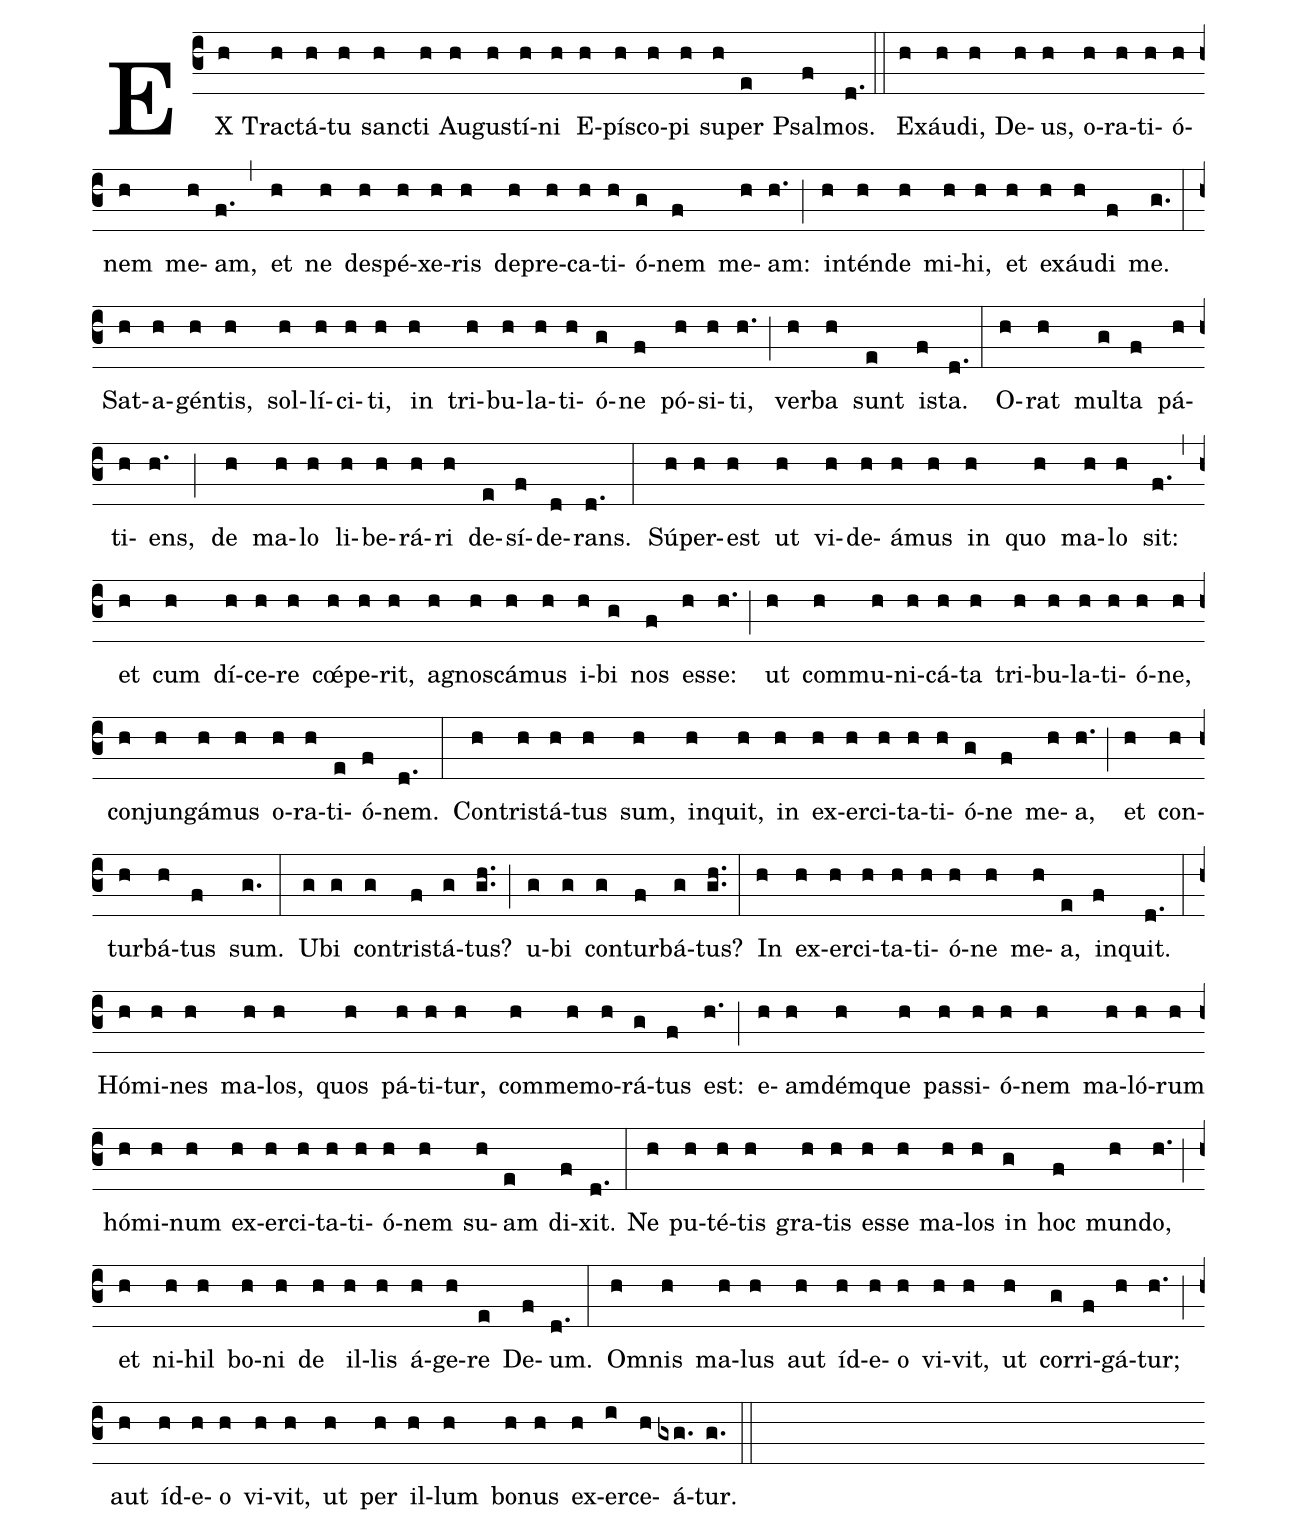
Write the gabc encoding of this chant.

%%
(c3) EX(h) Trac(h)tá(h)tu(h) sanc(h)ti(h) Au(h)gus(h)tí(h)ni(h) E(h)pís(h)co(h)pi(h) su(h)per(e) Psal(f)mos.(d.) (::)
Ex(h)áu(h)di,(h) De(h)us,(h) o(h)ra(h)ti(h)ó(h)nem(h) me(h)am,(f.) (,)
et(h) ne(h) de(h)spé(h)xe(h)ris(h) de(h)pre(h)ca(h)ti(h)ó(g)nem(f) me(h)am:(h.) (;)
in(h)tén(h)de(h) mi(h)hi,(h) et(h) ex(h)áu(h)di(f) me.(g.) (:)
Sat(h)a(h)gén(h)tis,(h) sol(h)lí(h)ci(h)ti,(h) in(h) tri(h)bu(h)la(h)ti(h)ó(g)ne(f) pó(h)si(h)ti,(h.) (;)
ver(h)ba(h) sunt(e) is(f)ta.(d.) (:)
O(h)rat(h) mul(g)ta(f) pá(h)ti(h)ens,(h.) (;)
de(h) ma(h)lo(h) li(h)be(h)rá(h)ri(h) de(e)sí(f)de(d)rans.(d.) (:)
Sú(h)per(h)est(h) ut(h) vi(h)de(h)á(h)mus(h) in(h) quo(h) ma(h)lo(h) sit:(f.) (,)
et(h) cum(h) dí(h)ce(h)re(h) cœ́(h)pe(h)rit,(h) a(h)gnos(h)cá(h)mus(h) i(h)bi(g) nos(f) es(h)se:(h.) (;)
ut(h) com(h)mu(h)ni(h)cá(h)ta(h) tri(h)bu(h)la(h)ti(h)ó(h)ne,(h) con(h)jun(h)gá(h)mus(h) o(h)ra(h)ti(e)ó(f)nem.(d.) (:)
Con(h)tris(h)tá(h)tus(h) sum,(h) in(h)quit,(h) in(h) ex(h)er(h)ci(h)ta(h)ti(h)ó(g)ne(f) me(h)a,(h.) (;)
et(h) con(h)tur(h)bá(h)tus(f) sum.(g.) (:)
U(g)bi(g) con(g)tris(f)tá(g)tus?(gh..) (;)
u(g)bi(g) con(g)tur(f)bá(g)tus?(gh..) (:)
In(h) ex(h)er(h)ci(h)ta(h)ti(h)ó(h)ne(h) me(h)a,(e) in(f)quit.(d.) (:)
Hó(h)mi(h)nes(h) ma(h)los,(h) quos(h) pá(h)ti(h)tur,(h) com(h)me(h)mo(h)rá(g)tus(f) est:(h.) (;)
e(h)am(h)dém(h)que(h) pas(h)si(h)ó(h)nem(h) ma(h)ló(h)rum(h) hó(h)mi(h)num(h) ex(h)er(h)ci(h)ta(h)ti(h)ó(h)nem(h) su(h)am(e) di(f)xit.(d.) (:)
Ne(h) pu(h)té(h)tis(h) gra(h)tis(h) es(h)se(h) ma(h)los(h) in(g) hoc(f) mun(h)do,(h.) (;)
et(h) ni(h)hil(h) bo(h)ni(h) de(h) il(h)lis(h) á(h)ge(h)re(e) De(f)um.(d.) (:)
Om(h)nis(h) ma(h)lus(h) aut(h) íd(h)e(h)o(h) vi(h)vit,(h) ut(h) cor(g)ri(f)gá(h)tur;(h.) (;)
aut(h) íd(h)e(h)o(h) vi(h)vit,(h) ut(h) per(h) il(h)lum(h) bo(h)nus(h) ex(h)er(i)ce(h)á(gxg.)tur.(g.) (::)
